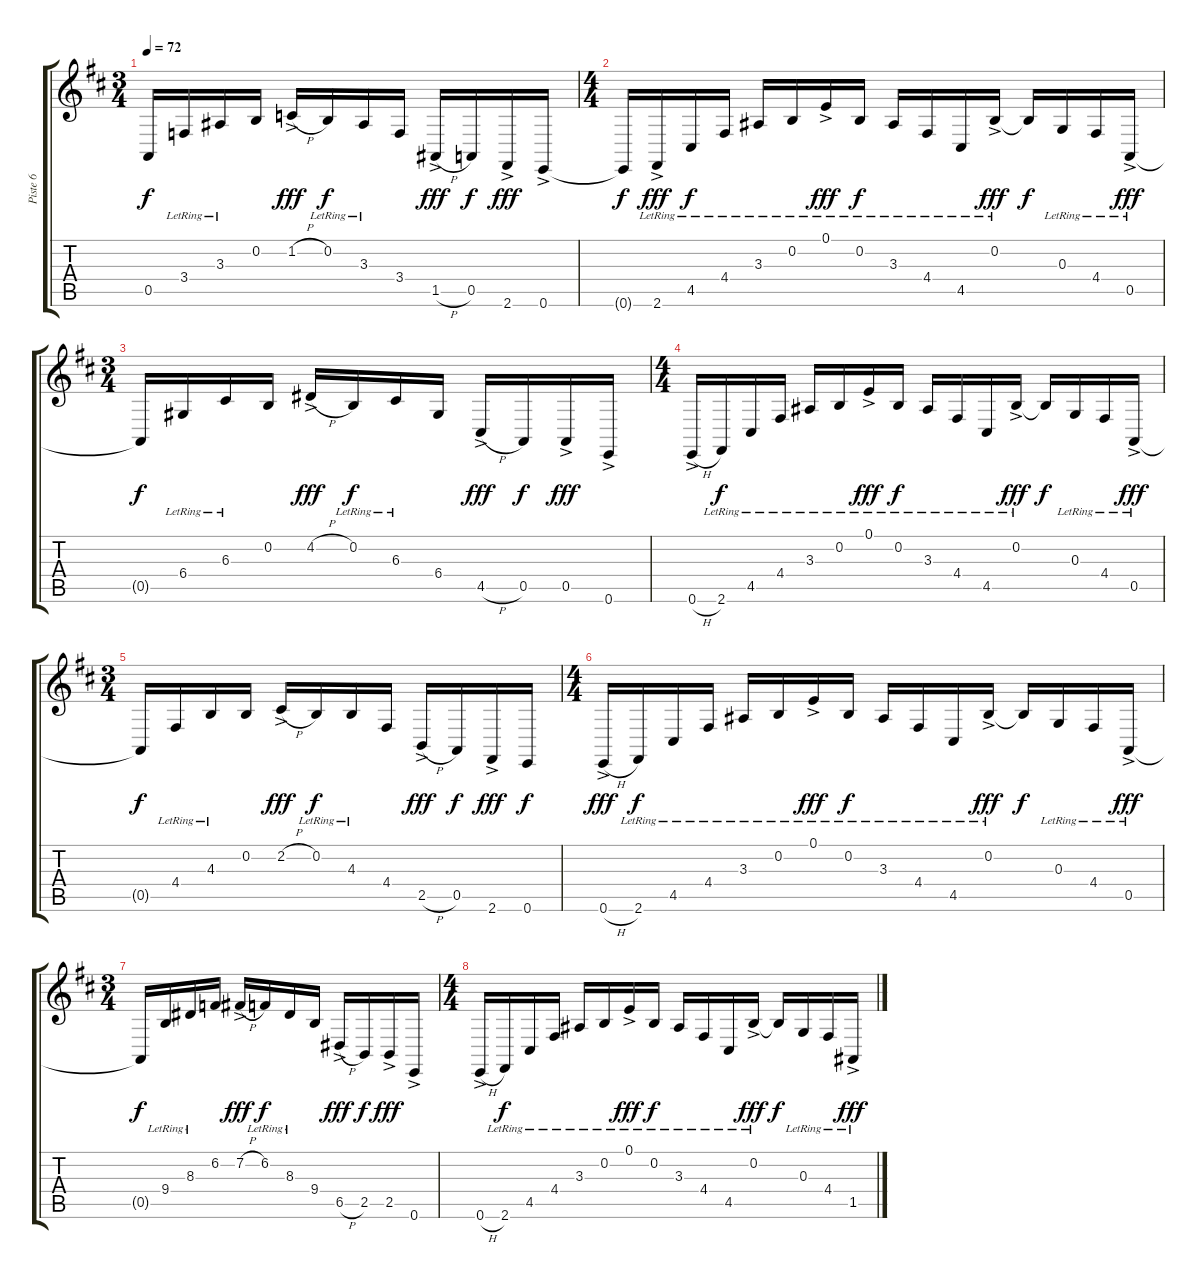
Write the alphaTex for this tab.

\track ("Piste 6" "Piste 6") {instrument electricpiano1}
\staff {score tabs}
\tuning (E4 B3 G3 D3 A2 E2) {hide}
\ts (3 4)
\tempo 72
\clef g2
\ks bminor
0.5{t}.16{dy f} 3.4{lr}.16 3.3{lr}.16 0.2.16 1.2{h ac}.16{dy fff} 0.2{lr}.16{dy f} 3.3{lr}.16 3.4.16 1.5{h ac}.16{dy fff} 0.5.16{dy f} 2.6{ac}.16{dy fff} 0.6{ac}.16 |
\ts (4 4)
0.6{t}.16{dy f} 2.6{ac lr}.16{dy fff} 4.5{lr}.16{dy f} 4.4{lr}.16 3.3{lr}.16 0.2{lr}.16 0.1{ac lr}.16{dy fff} 0.2{lr}.16{dy f} 3.3{lr}.16 4.4{lr}.16 4.5{lr}.16 0.2{ac lr}.16{dy fff} 0.2{t}.16{dy f} 0.3{lr}.16 4.4{lr}.16 0.5{ac lr}.16{dy fff} |
\ts (3 4)
0.5{t}.16{dy f} 6.4{lr}.16 6.3{lr}.16 0.2.16 4.2{h ac}.16{dy fff} 0.2{lr}.16{dy f} 6.3{lr}.16 6.4.16 4.5{h ac}.16{dy fff} 0.5.16{dy f} 0.5{ac}.16{dy fff} 0.6{ac}.16 |
\ts (4 4)
0.6{h ac}.16 2.6{lr}.16{dy f} 4.5{lr}.16 4.4{lr}.16 3.3{lr}.16 0.2{lr}.16 0.1{ac lr}.16{dy fff} 0.2{lr}.16{dy f} 3.3{lr}.16 4.4{lr}.16 4.5{lr}.16 0.2{ac lr}.16{dy fff} 0.2{t}.16{dy f} 0.3{lr}.16 4.4{lr}.16 0.5{ac lr}.16{dy fff} |
\ts (3 4)
0.5{t}.16{dy f} 4.4{lr}.16 4.3{lr}.16 0.2.16 2.2{h ac}.16{dy fff} 0.2{lr}.16{dy f} 4.3{lr}.16 4.4.16 2.5{h ac}.16{dy fff} 0.5.16{dy f} 2.6{ac}.16{dy fff} 0.6.16{dy f} |
\ts (4 4)
0.6{h ac}.16{dy fff} 2.6{lr}.16{dy f} 4.5{lr}.16 4.4{lr}.16 3.3{lr}.16 0.2{lr}.16 0.1{ac lr}.16{dy fff} 0.2{lr}.16{dy f} 3.3{lr}.16 4.4{lr}.16 4.5{lr}.16 0.2{ac lr}.16{dy fff} 0.2{t}.16{dy f} 0.3{lr}.16 4.4{lr}.16 0.5{ac lr}.16{dy fff} |
\ts (3 4)
0.5{t}.16{dy f} 9.4{lr}.16 8.3{lr}.16 6.2.16 7.2{h ac}.16{dy fff} 6.2{lr}.16{dy f} 8.3{lr}.16 9.4.16 6.5{h ac}.16{dy fff} 2.5.16{dy f} 2.5{ac}.16{dy fff} 0.6{ac}.16 |
\ts (4 4)
0.6{h ac}.16 2.6{lr}.16{dy f} 4.5{lr}.16 4.4{lr}.16 3.3{lr}.16 0.2{lr}.16 0.1{ac lr}.16{dy fff} 0.2{lr}.16{dy f} 3.3{lr}.16 4.4{lr}.16 4.5{lr}.16 0.2{ac lr}.16{dy fff} 0.2{t}.16{dy f} 0.3{lr}.16 4.4{lr}.16 1.5{ac lr}.16{dy fff}
